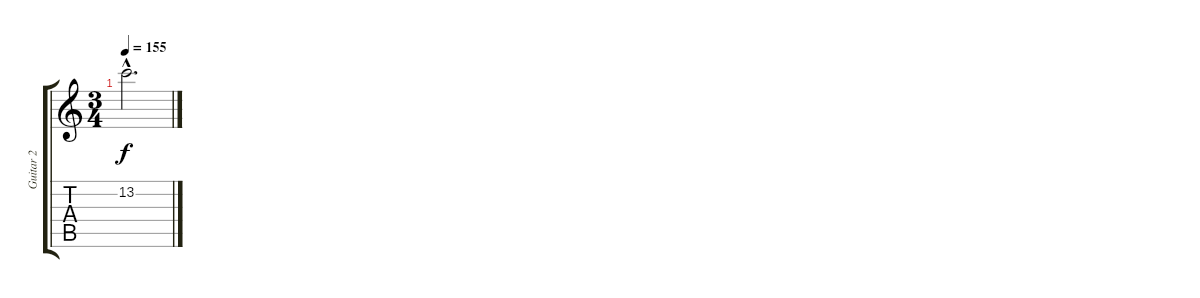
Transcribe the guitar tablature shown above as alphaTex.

\track ("Guitar 2" "Guitar 2") {instrument distortionguitar}
\staff {score tabs}
\tuning (E4 B3 G3 D3 A2 E2) {hide}
\ts (3 4)
\tempo 155
\clef g2
\ks c
13.2{hac t}.2{d dy f}
